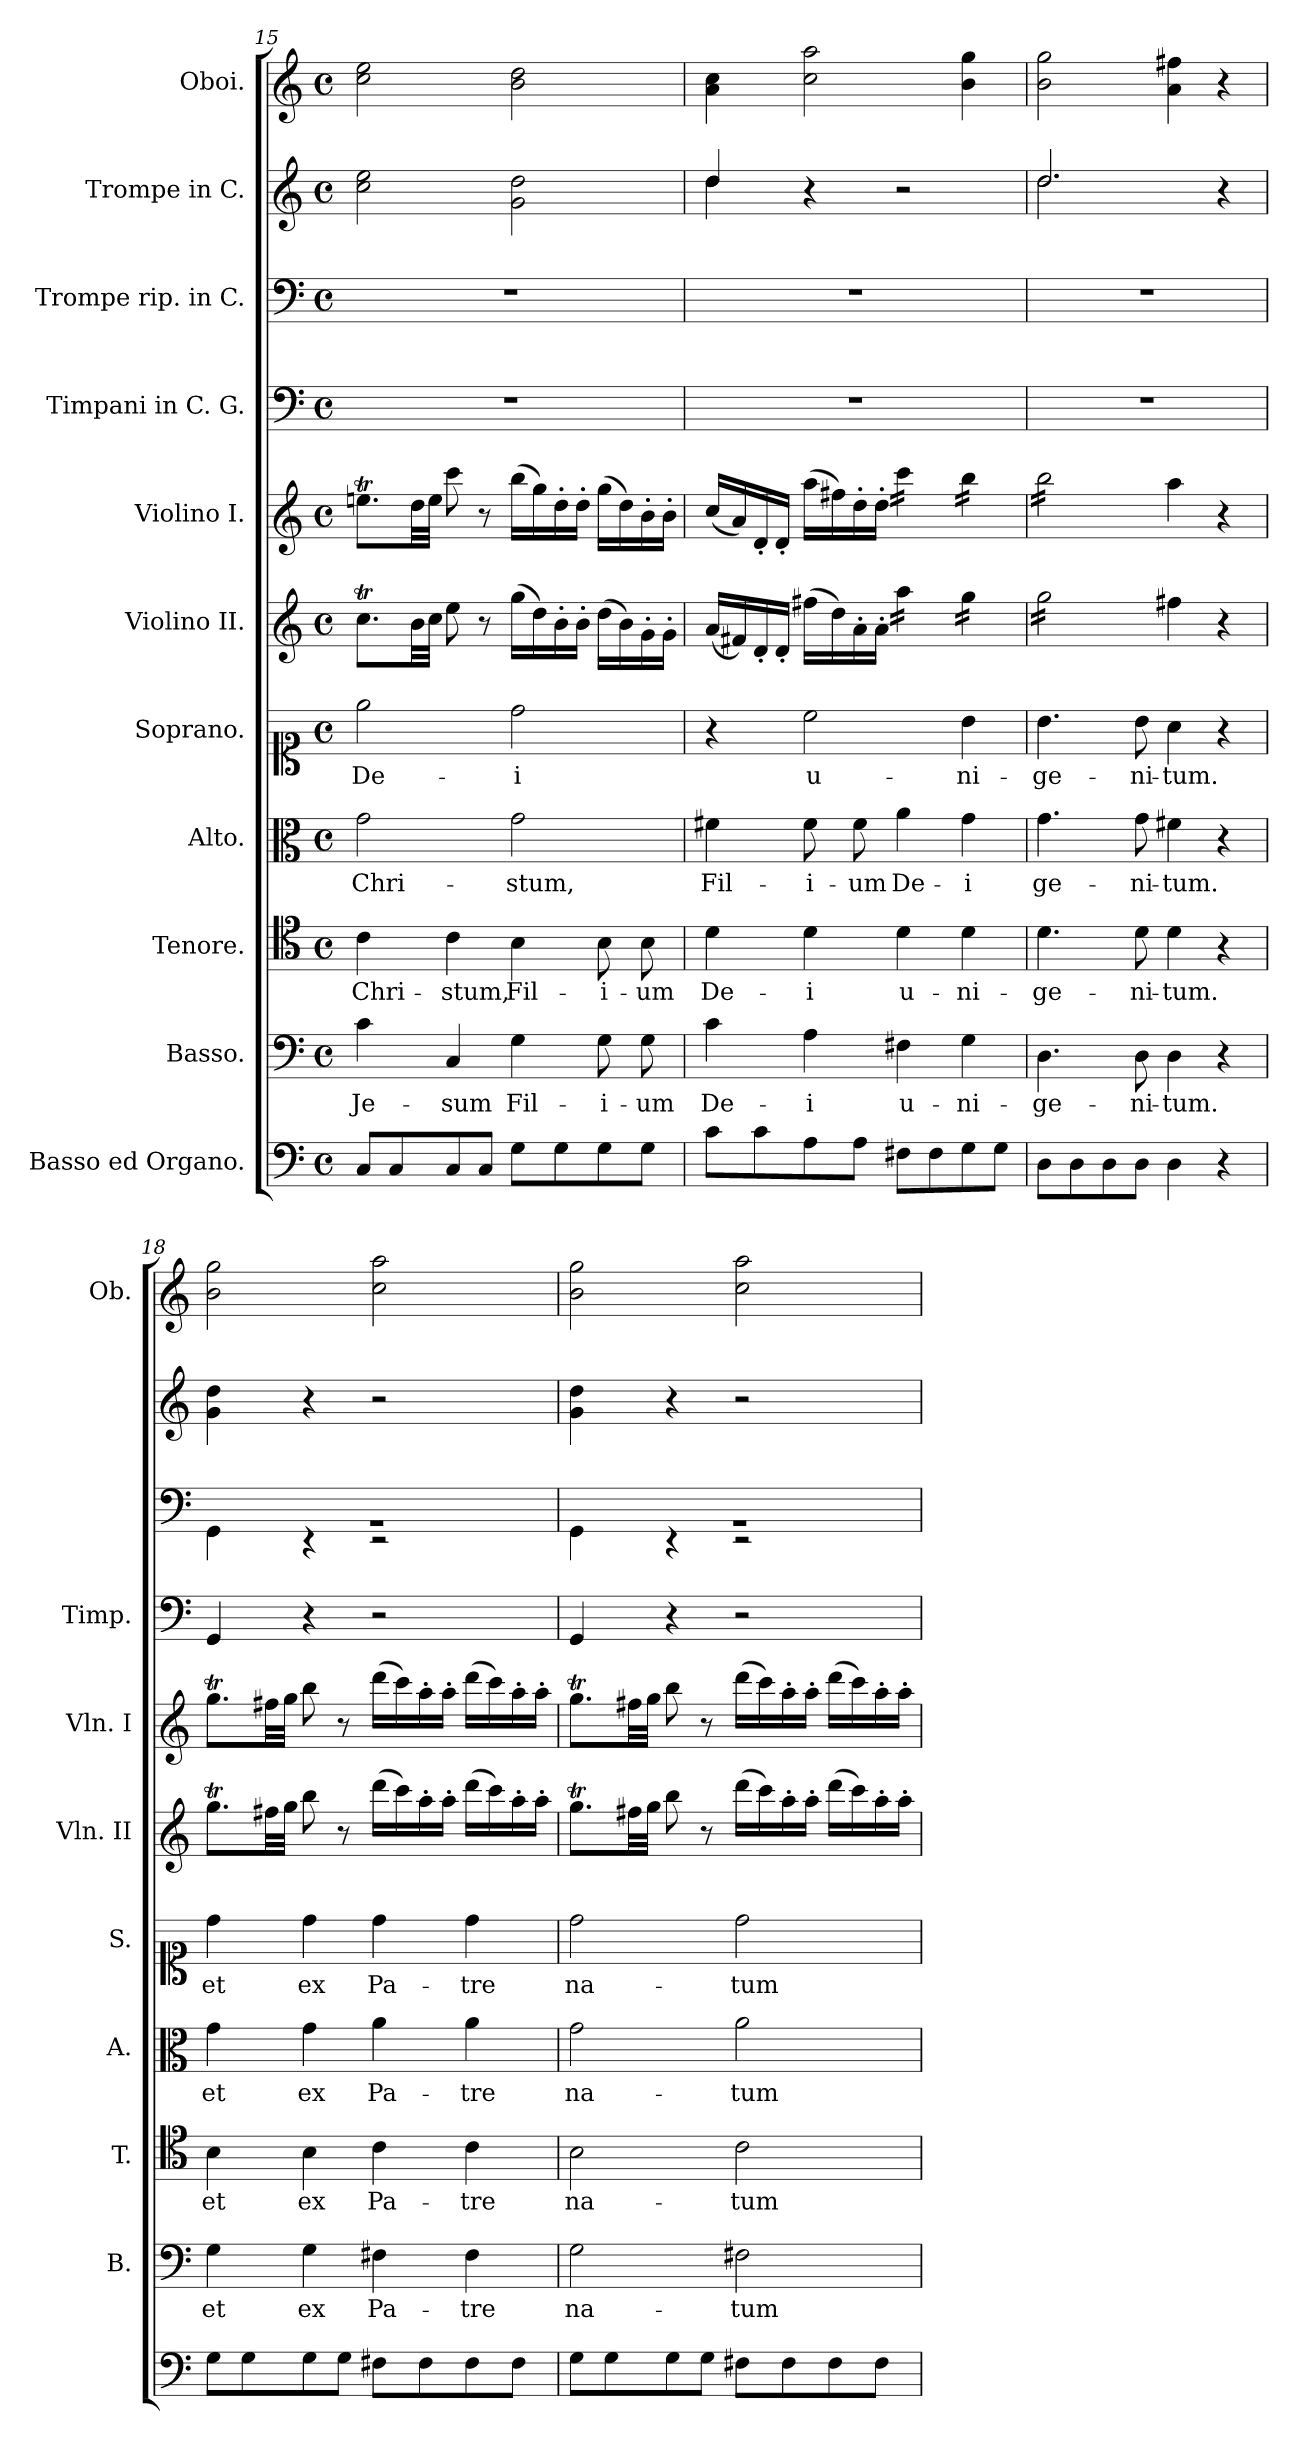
**kern	**kern	**text	**kern	**text	**kern	**text	**kern	**text	**kern	**kern	**kern	**kern	**kern	**kern
*part11	*part10	*part10	*part9	*part9	*part8	*part8	*part7	*part7	*part6	*part5	*part4	*part3	*part2	*part1
*staff11	*staff10	*staff10	*staff9	*staff9	*staff8	*staff8	*staff7	*staff7	*staff6	*staff5	*staff4	*staff3	*staff2	*staff1
*I"Basso ed  Organo.	*I"Basso.	*	*I"Tenore.	*	*I"Alto.	*	*I"Soprano.	*	*I"Violino II.	*I"Violino I.	*I"Timpani in C. G.	*I"Trompe rip. in C.	*I"Trompe in C.	*I"Oboi.
*	*I'B.	*	*I'T.	*	*I'A.	*	*I'S.	*	*I'Vln. II	*I'Vln. I	*I'Timp.	*	*	*I'Ob.
*clefF4	*clefF4	*	*clefC4	*	*clefC3	*	*clefC1	*	*clefG2	*clefG2	*clefF4	*clefF4	*clefG2	*clefG2
*k[]	*k[]	*	*k[]	*	*k[]	*	*k[]	*	*k[]	*k[]	*k[]	*k[]	*k[]	*k[]
*M4/4	*M4/4	*	*M4/4	*	*M4/4	*	*M4/4	*	*M4/4	*M4/4	*M4/4	*M4/4	*M4/4	*M4/4
*met(c)	*met(c)	*	*met(c)	*	*met(c)	*	*met(c)	*	*met(c)	*met(c)	*met(c)	*met(c)	*met(c)	*met(c)
=15	=15	=15	=15	=15	=15	=15	=15	=15	=15	=15	=15	=15	=15	=15
!	!	!LO:LY:b	!	!LO:LY:b	!	!LO:LY:b	!	!LO:LY:b	!	!	!	!	!	!
8C/L	4c\	Je-	4c\	Chri-	2g\	Chri-	2ee\	De-	8.ccT\L	8.eent\L	1r	1r	2cc\ 2ee\	2cc\ 2ee\
8C/	.	.	.	.	.	.	.	.	.	.	.	.	.	.
.	.	.	.	.	.	.	.	.	32b\LL	32dd\LL	.	.	.	.
.	.	.	.	.	.	.	.	.	32cc\JJJ	32ee\JJJ	.	.	.	.
!	!	!LO:LY:b	!	!LO:LY:b	!	!	!	!	!	!	!	!	!	!
8C/	4C/	-sum	4c\	-stum,	.	.	.	.	8ee\	8ccc\	.	.	.	.
8C/J	.	.	.	.	.	.	.	.	8r	8r	.	.	.	.
!	!	!LO:LY:b	!	!LO:LY:b	!	!LO:LY:b	!	!LO:LY:b	!	!	!	!	!	!
8G\L	4G\	Fil-	4B\	Fil-	2g\	-stum,	2dd\	-i	(>16gg\LL	(>16bb\LL	.	.	2g\ 2dd\	2b\ 2dd\
.	.	.	.	.	.	.	.	.	16dd\)	16gg\)	.	.	.	.
8G\	.	.	.	.	.	.	.	.	16b'\	16dd'\	.	.	.	.
.	.	.	.	.	.	.	.	.	16b'\JJ	16dd'\JJ	.	.	.	.
!	!	!LO:LY:b	!	!LO:LY:b	!	!	!	!	!	!	!	!	!	!
8G\	8G\	-i-	8B\	-i-	.	.	.	.	(>16dd\LL	(>16gg\LL	.	.	.	.
.	.	.	.	.	.	.	.	.	16b\)	16dd\)	.	.	.	.
!	!	!LO:LY:b	!	!LO:LY:b	!	!	!	!	!	!	!	!	!	!
8G\J	8G\	-um	8B\	-um	.	.	.	.	16g'\	16b'\	.	.	.	.
.	.	.	.	.	.	.	.	.	16g'\JJ	16b'\JJ	.	.	.	.
=16	=16	=16	=16	=16	=16	=16	=16	=16	=16	=16	=16	=16	=16	=16
!	!	!LO:LY:b	!	!LO:LY:b	!	!LO:LY:b	!	!	!	!	!	!	!	!
*	*	*	*	*	*	*	*	*	*	*	*	*	*^	*
8c\L	4c\	De-	4d\	De-	4f#X\	Fil-	4r	.	(<16a/LL	(<16cc/LL	1r	1r	4dd/	4dd\	4a\ 4cc\
.	.	.	.	.	.	.	.	.	16f#X/)	16a/)	.	.	.	.	.
8c\	.	.	.	.	.	.	.	.	16d'/	16d'/	.	.	.	.	.
.	.	.	.	.	.	.	.	.	16d'/JJ	16d'/JJ	.	.	.	.	.
!	!	!LO:LY:b	!	!LO:LY:b	!	!LO:LY:b	!	!LO:LY:b	!	!	!	!	!	!	!
8A\	4A\	-i	4d\	-i	8f#\	-i-	2cc\	u-	(>16ff#X\LL	(>16aa\LL	.	.	4r	4ryy	2cc\ 2aa\
.	.	.	.	.	.	.	.	.	16dd\)	16ff#X\)	.	.	.	.	.
!	!	!	!	!	!	!LO:LY:b	!	!	!	!	!	!	!	!	!
8A\J	.	.	.	.	8f#\	-um	.	.	16a'\	16dd'\	.	.	.	.	.
.	.	.	.	.	.	.	.	.	16a'\JJ	16dd'\JJ	.	.	.	.	.
!	!	!LO:LY:b	!	!LO:LY:b	!	!LO:LY:b	!	!	!	!	!	!	!	!	!
*	*	*	*	*	*	*	*	*	*tremolo	*	*	*	*	*	*
*	*	*	*	*	*	*	*	*	*	*tremolo	*	*	*	*	*
8F#X\L	4F#X\	u-	4d\	u-	4a\	De-	.	.	16aa\LL	16ccc\LL	.	.	2r	2ryy	.
.	.	.	.	.	.	.	.	.	16aa\	16ccc\	.	.	.	.	.
8F#\	.	.	.	.	.	.	.	.	16aa\	16ccc\	.	.	.	.	.
.	.	.	.	.	.	.	.	.	16aa\JJ	16ccc\JJ	.	.	.	.	.
!	!	!LO:LY:b	!	!LO:LY:b	!	!LO:LY:b	!	!LO:LY:b	!	!	!	!	!	!	!
8G\	4G\	-ni-	4d\	-ni-	4g\	-i	4b\	-ni-	16gg\LL	16bb\LL	.	.	.	.	4b\ 4gg\
.	.	.	.	.	.	.	.	.	16gg\	16bb\	.	.	.	.	.
8G\J	.	.	.	.	.	.	.	.	16gg\	16bb\	.	.	.	.	.
.	.	.	.	.	.	.	.	.	16gg\JJ	16bb\JJ	.	.	.	.	.
!!LO:PB:g=z
=17	=17	=17	=17	=17	=17	=17	=17	=17	=17	=17	=17	=17	=17	=17	=17
!	!	!LO:LY:b	!	!LO:LY:b	!	!LO:LY:b	!	!LO:LY:b	!	!	!	!	!	!	!
8D\L	4.D\	-ge-	4.d\	-ge-	4.g\	-ge-	4.b\	-ge-	16gg\LL	16bb\LL	1r	1r	2.dd/	2.dd\	2b\ 2gg\
.	.	.	.	.	.	.	.	.	16gg\	16bb\	.	.	.	.	.
8D\	.	.	.	.	.	.	.	.	16gg\	16bb\	.	.	.	.	.
.	.	.	.	.	.	.	.	.	16gg\	16bb\	.	.	.	.	.
8D\	.	.	.	.	.	.	.	.	16gg\	16bb\	.	.	.	.	.
.	.	.	.	.	.	.	.	.	16gg\	16bb\	.	.	.	.	.
!	!	!LO:LY:b	!	!LO:LY:b	!	!LO:LY:b	!	!LO:LY:b	!	!	!	!	!	!	!
8D\J	8D\	-ni-	8d\	-ni-	8g\	-ni-	8b\	-ni-	16gg\	16bb\	.	.	.	.	.
.	.	.	.	.	.	.	.	.	16gg\JJ	16bb\JJ	.	.	.	.	.
*	*	*	*	*	*	*	*	*	*	*Xtremolo	*	*	*	*	*
*	*	*	*	*	*	*	*	*	*Xtremolo	*	*	*	*	*	*
!	!	!LO:LY:b	!	!LO:LY:b	!	!LO:LY:b	!	!LO:LY:b	!	!	!	!	!	!	!
4D\	4D\	-tum.	4d\	-tum.	4f#X\	-tum.	4a\	-tum.	4ff#X\	4aa\	.	.	.	.	4a\ 4ff#X\
4r	4r	.	4r	.	4r	.	4r	.	4r	4r	.	.	4r	4ryy	4r
=18	=18	=18	=18	=18	=18	=18	=18	=18	=18	=18	=18	=18	=18	=18	=18
!	!	!LO:LY:b	!	!LO:LY:b	!	!LO:LY:b	!	!LO:LY:b	!	!	!	!	!	!	!
*	*	*	*	*	*	*	*	*	*	*	*	*^	*v	*v	*
8G\L	4G\	et	4B\	et	4g\	et	4dd\	et	8.ggT\L	8.ggT\L	4GG/	1rBB	4GG\	4g\ 4dd\	2b\ 2gg\
8G\	.	.	.	.	.	.	.	.	.	.	.	.	.	.	.
.	.	.	.	.	.	.	.	.	32ff#X\LL	32ff#X\LL	.	.	.	.	.
.	.	.	.	.	.	.	.	.	32gg\JJJ	32gg\JJJ	.	.	.	.	.
!	!	!LO:LY:b	!	!LO:LY:b	!	!LO:LY:b	!	!LO:LY:b	!	!	!	!	!	!	!
8G\	4G\	ex	4B\	ex	4g\	ex	4dd\	ex	8bb\	8bb\	4r	.	4r	4r	.
8G\J	.	.	.	.	.	.	.	.	8r	8r	.	.	.	.	.
!	!	!LO:LY:b	!	!LO:LY:b	!	!LO:LY:b	!	!LO:LY:b	!	!	!	!	!	!	!
8F#X\L	4F#X\	Pa-	4c\	Pa-	4a\	Pa-	4dd\	Pa-	(>16ddd\LL	(>16ddd\LL	2r	.	2r	2r	2cc\ 2aa\
.	.	.	.	.	.	.	.	.	16ccc\)	16ccc\)	.	.	.	.	.
8F#\	.	.	.	.	.	.	.	.	16aa'\	16aa'\	.	.	.	.	.
.	.	.	.	.	.	.	.	.	16aa'\JJ	16aa'\JJ	.	.	.	.	.
!	!	!LO:LY:b	!	!LO:LY:b	!	!LO:LY:b	!	!LO:LY:b	!	!	!	!	!	!	!
8F#\	4F#\	-tre	4c\	-tre	4a\	-tre	4dd\	-tre	(>16ddd\LL	(>16ddd\LL	.	.	.	.	.
.	.	.	.	.	.	.	.	.	16ccc\)	16ccc\)	.	.	.	.	.
8F#\J	.	.	.	.	.	.	.	.	16aa'\	16aa'\	.	.	.	.	.
.	.	.	.	.	.	.	.	.	16aa'\JJ	16aa'\JJ	.	.	.	.	.
=19	=19	=19	=19	=19	=19	=19	=19	=19	=19	=19	=19	=19	=19	=19	=19
!	!	!LO:LY:b	!	!LO:LY:b	!	!LO:LY:b	!	!LO:LY:b	!	!	!	!	!	!	!
8G\L	2G\	na-	2B\	na-	2g\	na-	2dd\	na-	8.ggT\L	8.ggT\L	4GG/	1rBB	4GG\	4g\ 4dd\	2b\ 2gg\
8G\	.	.	.	.	.	.	.	.	.	.	.	.	.	.	.
.	.	.	.	.	.	.	.	.	32ff#X\LL	32ff#X\LL	.	.	.	.	.
.	.	.	.	.	.	.	.	.	32gg\JJJ	32gg\JJJ	.	.	.	.	.
8G\	.	.	.	.	.	.	.	.	8bb\	8bb\	4r	.	4r	4r	.
8G\J	.	.	.	.	.	.	.	.	8r	8r	.	.	.	.	.
!	!	!LO:LY:b	!	!LO:LY:b	!	!LO:LY:b	!	!LO:LY:b	!	!	!	!	!	!	!
8F#X\L	2F#X\	-tum	2c\	-tum	2a\	-tum	2dd\	-tum	(>16ddd\LL	(>16ddd\LL	2r	.	2r	2r	2cc\ 2aa\
.	.	.	.	.	.	.	.	.	16ccc\)	16ccc\)	.	.	.	.	.
8F#\	.	.	.	.	.	.	.	.	16aa'\	16aa'\	.	.	.	.	.
.	.	.	.	.	.	.	.	.	16aa'\JJ	16aa'\JJ	.	.	.	.	.
8F#\	.	.	.	.	.	.	.	.	(>16ddd\LL	(>16ddd\LL	.	.	.	.	.
.	.	.	.	.	.	.	.	.	16ccc\)	16ccc\)	.	.	.	.	.
8F#\J	.	.	.	.	.	.	.	.	16aa'\	16aa'\	.	.	.	.	.
.	.	.	.	.	.	.	.	.	16aa'\JJ	16aa'\JJ	.	.	.	.	.
*	*	*	*	*	*	*	*	*	*	*	*	*v	*v	*	*
=	=	=	=	=	=	=	=	=	=	=	=	=	=	=
*-	*-	*-	*-	*-	*-	*-	*-	*-	*-	*-	*-	*-	*-	*-
